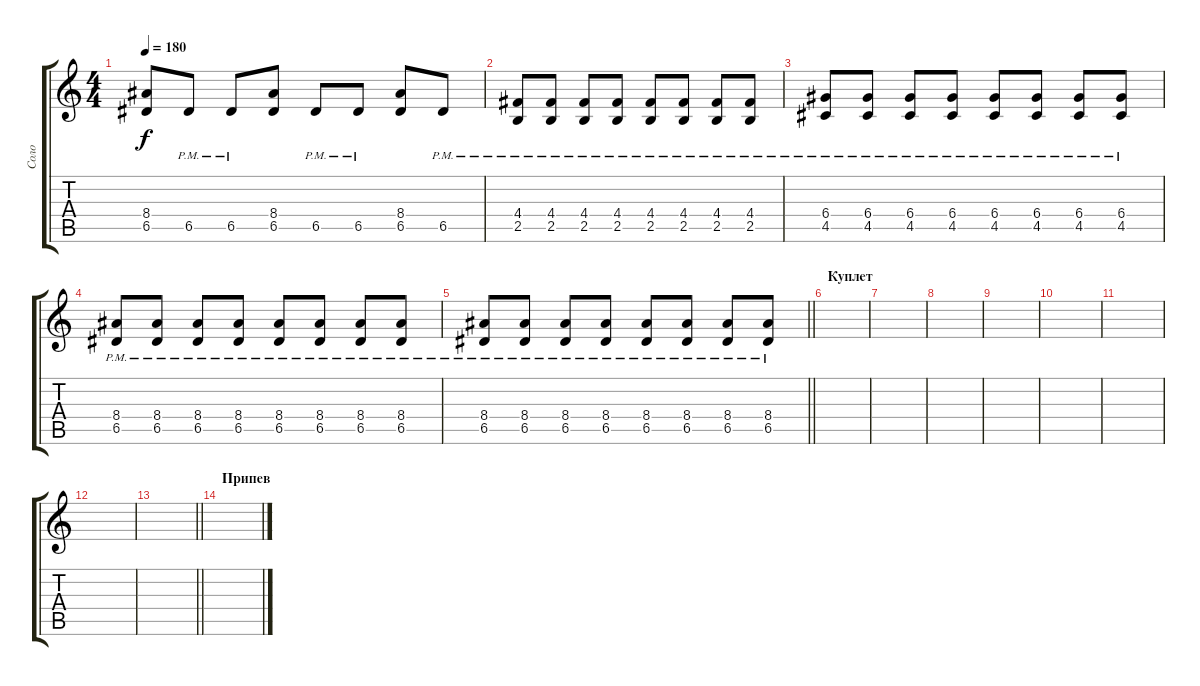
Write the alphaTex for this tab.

\track ("Соло" "Соло") {instrument overdrivenguitar}
\staff {score tabs}
\tuning (E4 B3 G3 D3 A2 E2) {hide}
\ts (4 4)
\tempo 180
\clef g2
\ks c
(8.4 6.5).8{dy f} 6.5{pm}.8 6.5{pm}.8 (8.4 6.5).8 6.5{pm}.8 6.5{pm}.8 (8.4 6.5).8 6.5{pm}.8 |
(4.4{pm} 2.5{pm}).8 (4.4{pm} 2.5{pm}).8 (4.4{pm} 2.5{pm}).8 (4.4{pm} 2.5{pm}).8 (4.4{pm} 2.5{pm}).8 (4.4{pm} 2.5{pm}).8 (4.4{pm} 2.5{pm}).8 (4.4{pm} 2.5{pm}).8 |
(6.4{pm} 4.5{pm}).8 (6.4{pm} 4.5{pm}).8 (6.4{pm} 4.5{pm}).8 (6.4{pm} 4.5{pm}).8 (6.4{pm} 4.5{pm}).8 (6.4{pm} 4.5{pm}).8 (6.4{pm} 4.5{pm}).8 (6.4{pm} 4.5{pm}).8 |
(8.4{pm} 6.5{pm}).8 (8.4{pm} 6.5{pm}).8 (8.4{pm} 6.5{pm}).8 (8.4{pm} 6.5{pm}).8 (8.4{pm} 6.5{pm}).8 (8.4{pm} 6.5{pm}).8 (8.4{pm} 6.5{pm}).8 (8.4{pm} 6.5{pm}).8 |
\barLineRight lightlight
(8.4{pm} 6.5{pm}).8 (8.4{pm} 6.5{pm}).8 (8.4{pm} 6.5{pm}).8 (8.4{pm} 6.5{pm}).8 (8.4{pm} 6.5{pm}).8 (8.4{pm} 6.5{pm}).8 (8.4{pm} 6.5{pm}).8 (8.4{pm} 6.5{pm}).8 |
\section ("" "Куплет")
|
|
|
|
|
|
|
\barLineRight lightlight
|
\section ("" "Припев")
